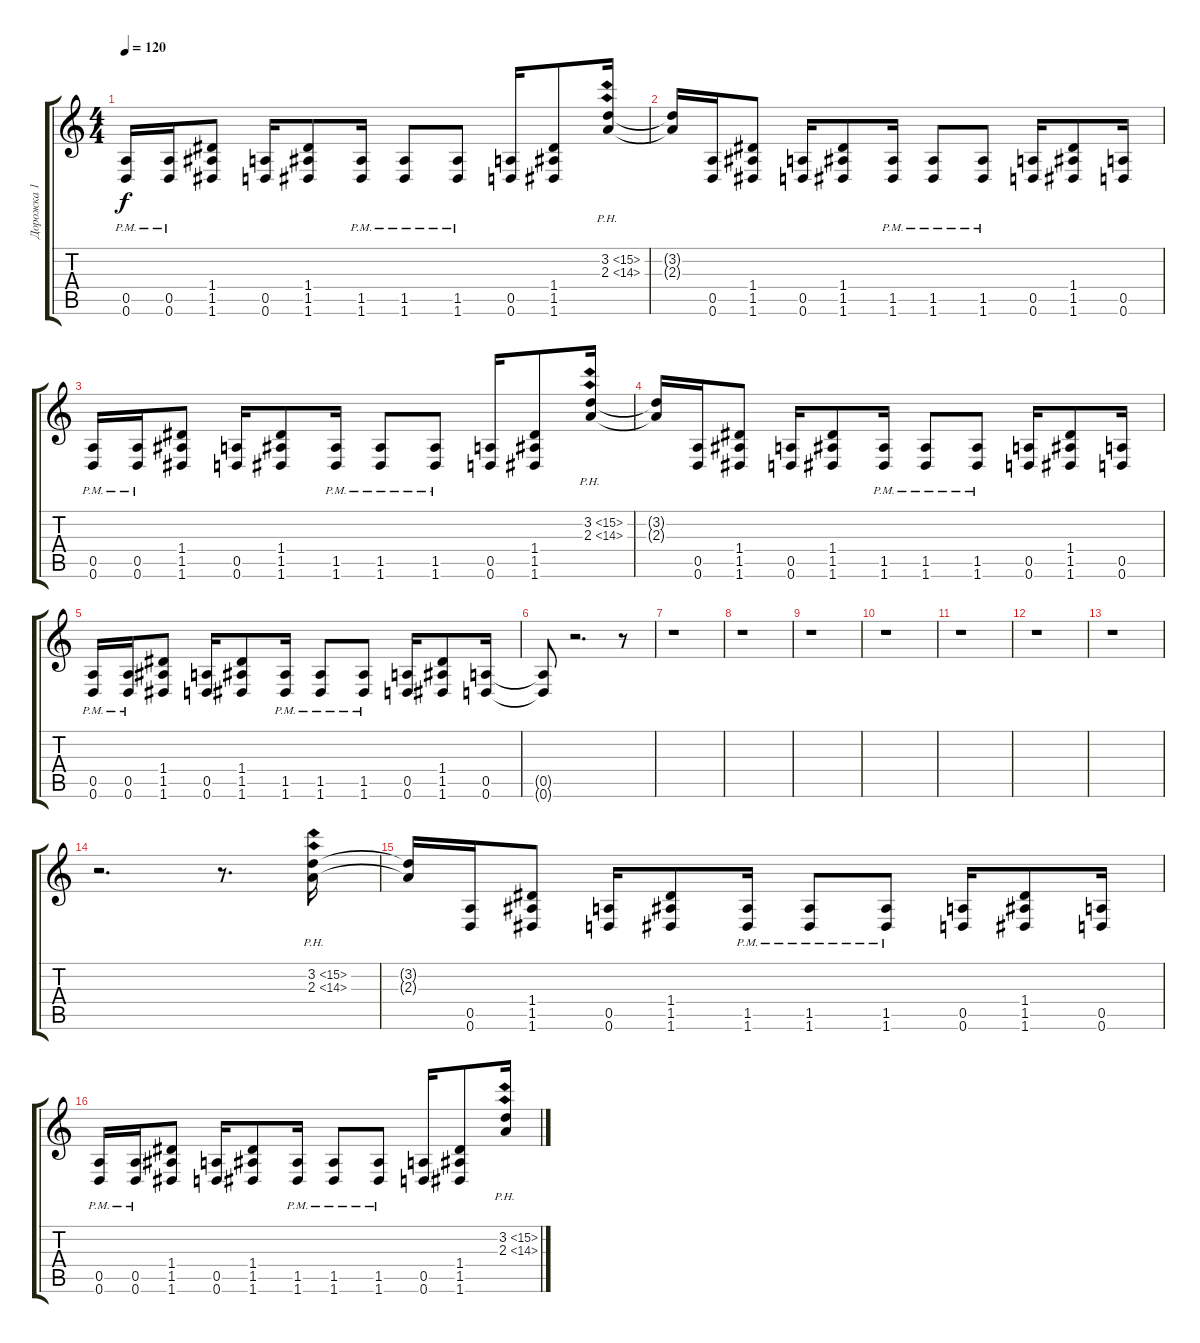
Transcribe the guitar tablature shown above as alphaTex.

\track ("Дорожка 1" "Дорожка 1") {instrument overdrivenguitar}
\staff {score tabs}
\tuning (E4 B3 G3 D3 A2 D2) {hide}
\ts (4 4)
\tempo 120
\clef g2
\ks c
(0.5{pm} 0.6{pm}).16{dy f} (0.5{pm} 0.6{pm}).16 (1.4 1.5 1.6).8 (0.5 0.6).16 (1.4 1.5 1.6).8 (1.5{pm} 1.6{pm}).16 (1.5{pm} 1.6{pm}).8 (1.5{pm} 1.6{pm}).8 (0.5 0.6).16 (1.4 1.5 1.6).8 (3.2{ph 12} 2.3{ph 12}).16 |
(3.2{t} 2.3{t}).16 (0.5 0.6).16 (1.4 1.5 1.6).8 (0.5 0.6).16 (1.4 1.5 1.6).8 (1.5{pm} 1.6{pm}).16 (1.5{pm} 1.6{pm}).8 (1.5{pm} 1.6).8 (0.5 0.6).16 (1.4 1.5 1.6).8 (0.5 0.6).16 |
(0.5{pm} 0.6{pm}).16 (0.5{pm} 0.6{pm}).16 (1.4 1.5 1.6).8 (0.5 0.6).16 (1.4 1.5 1.6).8 (1.5{pm} 1.6{pm}).16 (1.5{pm} 1.6{pm}).8 (1.5{pm} 1.6{pm}).8 (0.5 0.6).16 (1.4 1.5 1.6).8 (3.2{ph 12} 2.3{ph 12}).16 |
(3.2{t} 2.3{t}).16 (0.5 0.6).16 (1.4 1.5 1.6).8 (0.5 0.6).16 (1.4 1.5 1.6).8 (1.5{pm} 1.6{pm}).16 (1.5{pm} 1.6{pm}).8 (1.5{pm} 1.6).8 (0.5 0.6).16 (1.4 1.5 1.6).8 (0.5 0.6).16 |
(0.5{pm} 0.6{pm}).16 (0.5{pm} 0.6{pm}).16 (1.4 1.5 1.6).8 (0.5 0.6).16 (1.4 1.5 1.6).8 (1.5{pm} 1.6{pm}).16 (1.5{pm} 1.6{pm}).8 (1.5{pm} 1.6{pm}).8 (0.5 0.6).16 (1.4 1.5 1.6).8 (0.5 0.6).16 |
(0.5{t} 0.6{t}).8 r.2{d} r.8 |
r.1 |
r.1 |
r.1 |
r.1 |
r.1 |
r.1 |
r.1 |
r.2{d} r.8{d} (3.2{ph 12} 2.3{ph 12}).16 |
(3.2{t} 2.3{t}).16 (0.5 0.6).16 (1.4 1.5 1.6).8 (0.5 0.6).16 (1.4 1.5 1.6).8 (1.5{pm} 1.6{pm}).16 (1.5{pm} 1.6{pm}).8 (1.5{pm} 1.6).8 (0.5 0.6).16 (1.4 1.5 1.6).8 (0.5 0.6).16 |
(0.5{pm} 0.6{pm}).16 (0.5{pm} 0.6{pm}).16 (1.4 1.5 1.6).8 (0.5 0.6).16 (1.4 1.5 1.6).8 (1.5{pm} 1.6{pm}).16 (1.5{pm} 1.6{pm}).8 (1.5{pm} 1.6{pm}).8 (0.5 0.6).16 (1.4 1.5 1.6).8 (3.2{ph 12} 2.3{ph 12}).16
